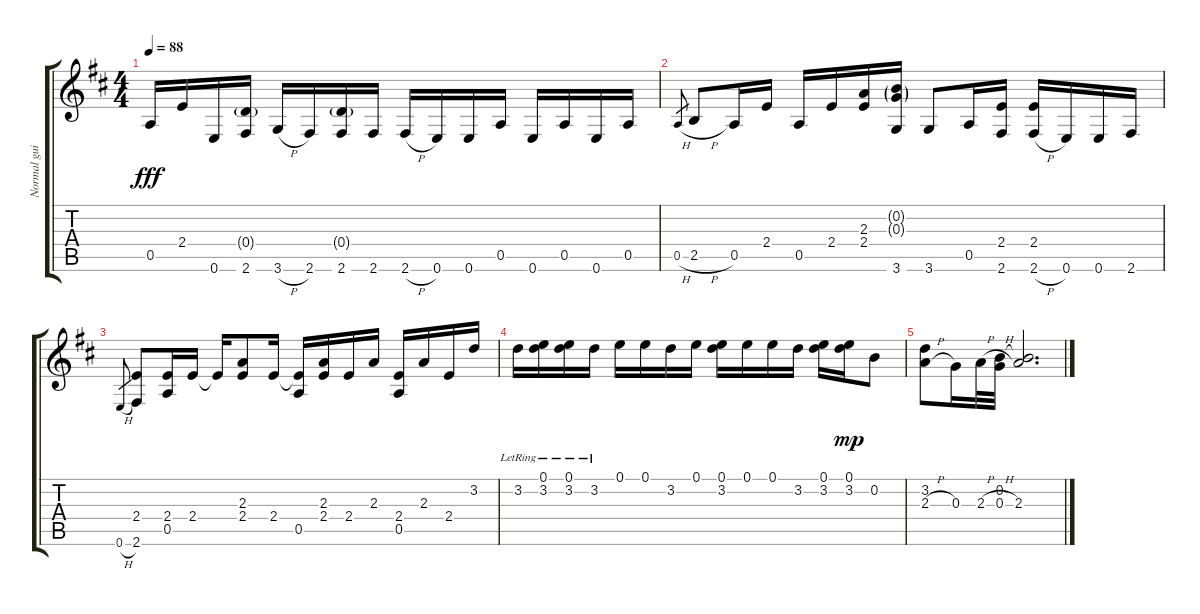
\track ("Normal guitar (Jimi Hendrix)" "Normal gui") {instrument overdrivenguitar}
\staff {score tabs}
\tuning (E4 B3 G3 D3 A2 E2) {hide}
\ts (4 4)
\tempo 88
\clef g2
\ks d
0.5.16{dy fff} 2.4.16 0.6.16 (0.4{g} 2.6).16 3.6{h}.16 2.6.16 (0.4{g} 2.6).16 2.6.16 2.6{h}.16 0.6.16 0.6.16 0.5.16 0.6.16 0.5.16 0.6.16 0.5.16 |
0.5{h}.8{gr} 2.5{h}.8 0.5.16 2.4.16 0.5.16 2.4.16 (2.3 2.4).16 (0.2{g} 0.3{g} 3.6).16 3.6.8 0.5.16 (2.4 2.6).16 (2.4 2.6{h}).16 0.6.16 0.6.16 2.6.16 |
0.6{h}.8{gr} (2.4 2.6).8 (2.4 0.5).16 2.4.16 2.4{t}.16 (2.3 2.4).8 2.4.16 (2.4{t} 0.5).16 (2.3 2.4).16 2.4.16 2.3.16 (2.4 0.5).16 2.3.16 2.4.16 3.2.16 |
3.2{lr}.16 (0.1{lr} 3.2{lr}).16 (0.1{lr} 3.2{lr}).16 3.2{lr}.16 0.1.16 0.1.16 3.2.16 0.1.16 (0.1 3.2).16 0.1.16 0.1.16 3.2.16 (0.1 3.2).16 (0.1 3.2).16{dy mp} 0.2.8 |
(3.2 2.3{h}).8 0.3.16 2.3{h}.32 (0.2 0.3{h}).32 (0.2{t} 2.3).2{d}
